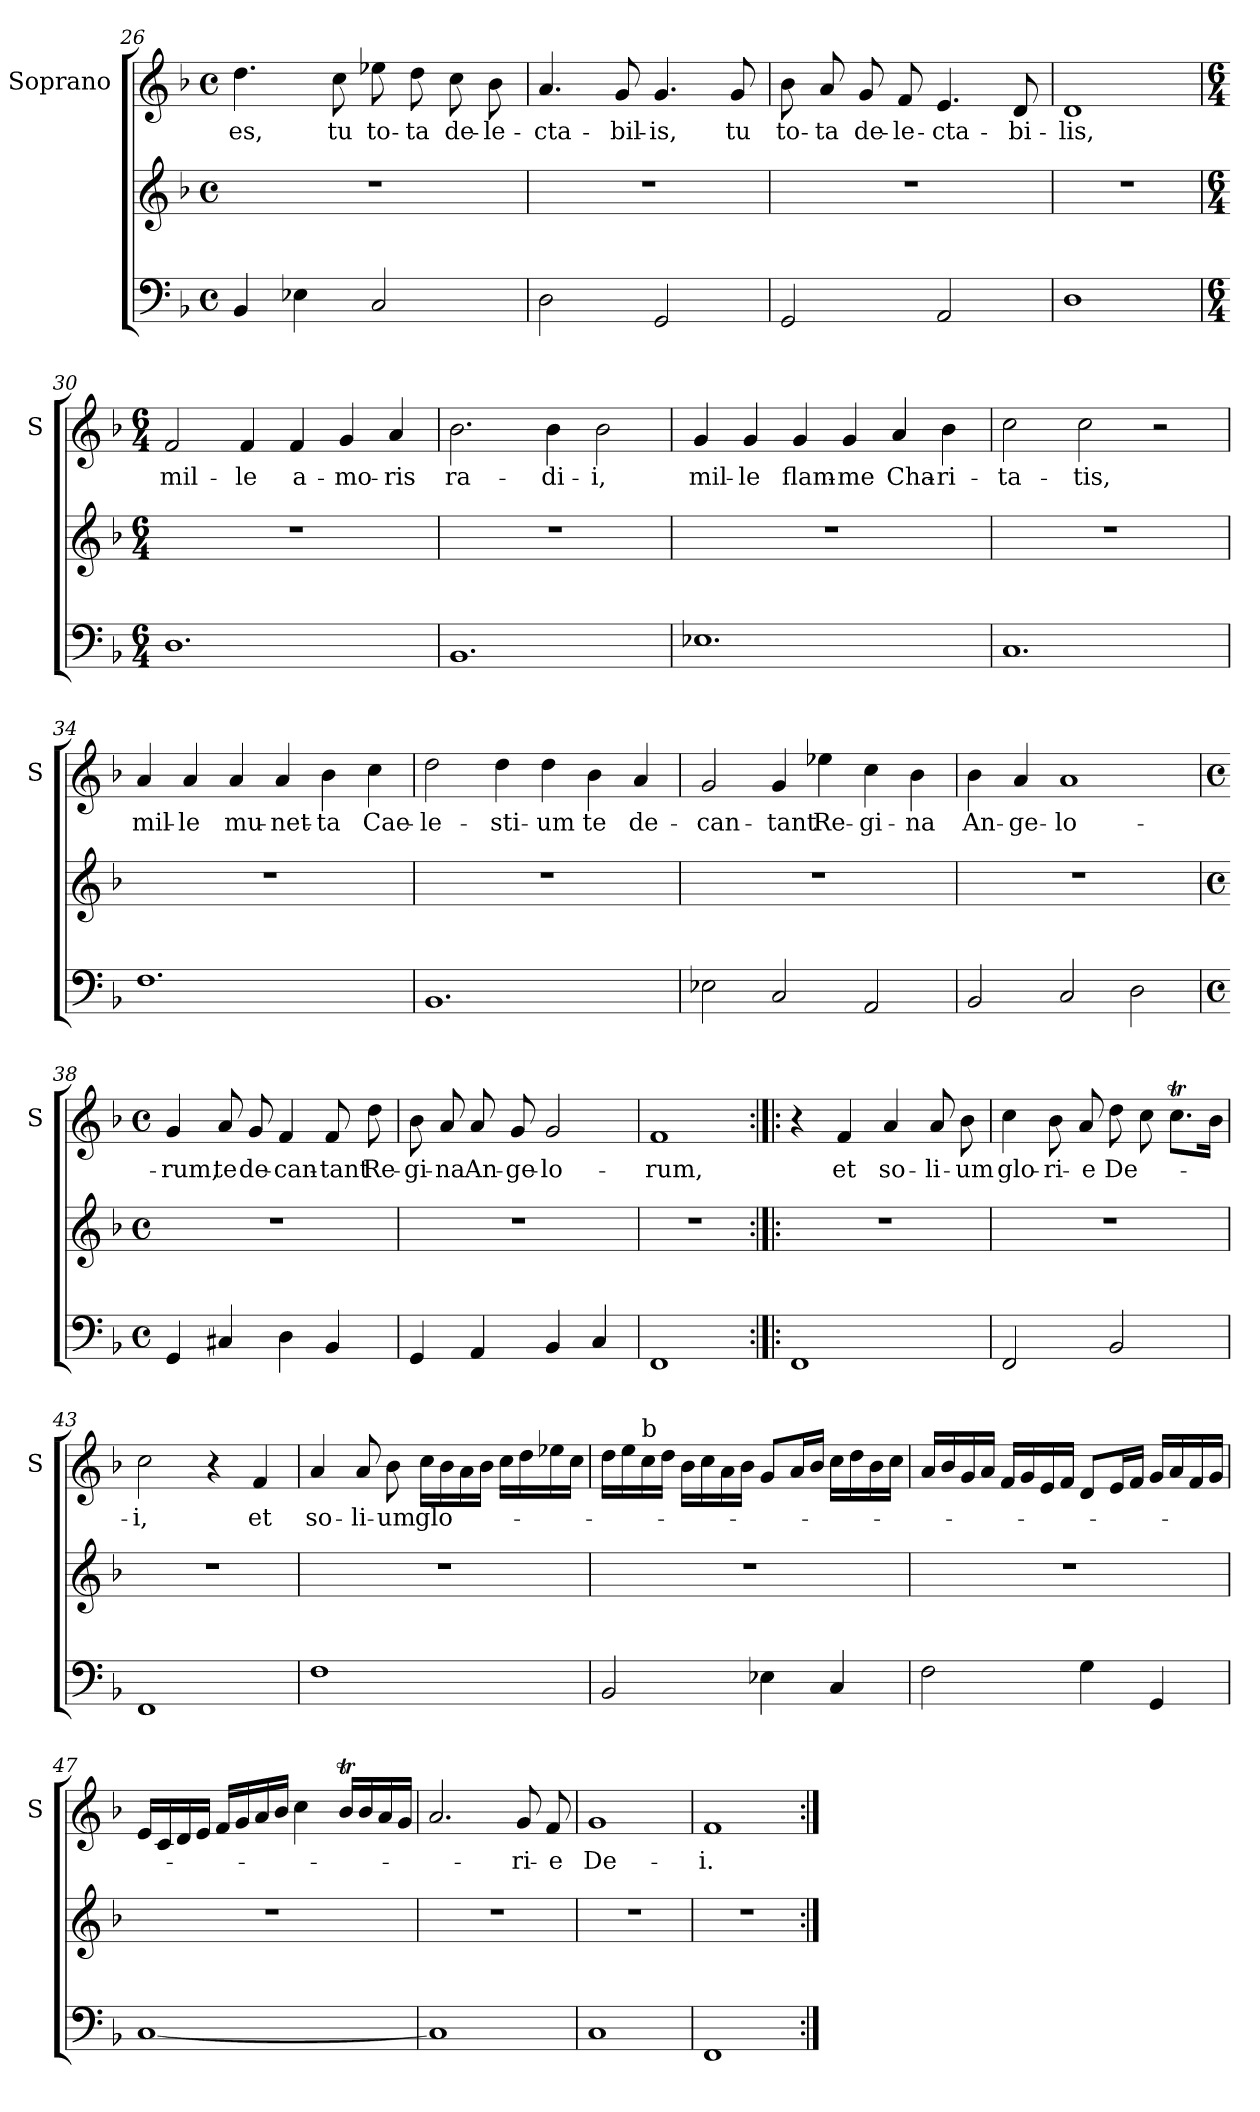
**kern	**kern	**kern	**text
*part2	*part2	*part1	*part1
*staff3	*staff2	*staff1	*staff1
*	*	*I"Soprano	*
*	*	*I'S	*
*clefF4	*clefG2	*clefG2	*
*k[b-]	*k[b-]	*k[b-]	*
*F:	*F:	*F:	*
*M4/4	*M4/4	*M4/4	*
*met(c)	*met(c)	*met(c)	*
=26	=26	=26	=26
!	!	!	!LO:LY:b
4BB-/	1r	4.dd\	es,
4E-X\	.	.	.
!	!	!	!LO:LY:b
.	.	8cc\	tu
!	!	!	!LO:LY:b
2C/	.	8ee-X\	to-
!	!	!	!LO:LY:b
.	.	8dd\	-ta
!	!	!	!LO:LY:b
.	.	8cc\	de-
!	!	!	!LO:LY:b
.	.	8b-\	-le-
=27	=27	=27	=27
!	!	!	!LO:LY:b
2D\	1r	4.a/	-cta-
!	!	!	!LO:LY:b
.	.	8g/	-bil-
!	!	!	!LO:LY:b
2GG/	.	4.g/	-is,
!	!	!	!LO:LY:b
.	.	8g/	tu
!!LO:LB:g=z
=28	=28	=28	=28
!	!	!	!LO:LY:b
2GG/	1r	8b-\	to-
!	!	!	!LO:LY:b
.	.	8a/	-ta
!	!	!	!LO:LY:b
.	.	8g/	de-
!	!	!	!LO:LY:b
.	.	8f/	-le-
!	!	!	!LO:LY:b
2AA/	.	4.e/	-cta-
!	!	!	!LO:LY:b
.	.	8d/	-bi-
=29	=29	=29	=29
!	!	!	!LO:LY:b
1D	1r	1d	-lis,
=30	=30	=30	=30
*M6/4	*M6/4	*M6/4	*
!	!	!	!LO:LY:b
1.D	1.r	2f/	mil-
!	!	!	!LO:LY:b
.	.	4f/	-le
!	!	!	!LO:LY:b
.	.	4f/	a-
!	!	!	!LO:LY:b
.	.	4g/	-mo-
!	!	!	!LO:LY:b
.	.	4a/	-ris
=31	=31	=31	=31
!	!	!	!LO:LY:b
1.BB-	1.r	2.b-\	ra-
!	!	!	!LO:LY:b
.	.	4b-\	-di-
!	!	!	!LO:LY:b
.	.	2b-\	-i,
!!LO:PB:g=z
=32	=32	=32	=32
!	!	!	!LO:LY:b
1.E-X	1.r	4g/	mil-
!	!	!	!LO:LY:b
.	.	4g/	-le
!	!	!	!LO:LY:b
.	.	4g/	flam-
!	!	!	!LO:LY:b
.	.	4g/	-me
!	!	!	!LO:LY:b
.	.	4a/	Cha-
!	!	!	!LO:LY:b
.	.	4b-\	-ri-
=33	=33	=33	=33
!	!	!	!LO:LY:b
1.C	1.r	2cc\	-ta-
!	!	!	!LO:LY:b
.	.	2cc\	-tis,
.	.	2r	.
=34	=34	=34	=34
!	!	!	!LO:LY:b
1.F	1.r	4a/	mil-
!	!	!	!LO:LY:b
.	.	4a/	-le
!	!	!	!LO:LY:b
.	.	4a/	mu-
!	!	!	!LO:LY:b
.	.	4a/	-net-
!	!	!	!LO:LY:b
.	.	4b-\	-ta
!	!	!	!LO:LY:b
.	.	4cc\	Cae-
=35	=35	=35	=35
!	!	!	!LO:LY:b
1.BB-	1.r	2dd\	-le-
!	!	!	!LO:LY:b
.	.	4dd\	-sti-
!	!	!	!LO:LY:b
.	.	4dd\	-um
!	!	!	!LO:LY:b
.	.	4b-\	te
!	!	!	!LO:LY:b
.	.	4a/	de-
=36	=36	=36	=36
!	!	!	!LO:LY:b
2E-X\	1.r	2g/	-can-
!	!	!	!LO:LY:b
2C/	.	4g/	-tant
!	!	!	!LO:LY:b
.	.	4ee-X\	Re-
!	!	!	!LO:LY:b
2AA/	.	4cc\	-gi-
!	!	!	!LO:LY:b
.	.	4b-\	-na
!!LO:LB:g=z
=37	=37	=37	=37
!	!	!	!LO:LY:b
2BB-/	1.r	4b-\	An-
!	!	!	!LO:LY:b
.	.	4a/	-ge-
!	!	!	!LO:LY:b
2C/	.	1a	-lo-
2D\	.	.	.
=38	=38	=38	=38
*M4/4	*M4/4	*M4/4	*
*met(c)	*met(c)	*met(c)	*
!	!	!	!LO:LY:b
4GG/	1r	4g/	-rum,
!	!	!	!LO:LY:b
4C#X/	.	8a/	te
!	!	!	!LO:LY:b
.	.	8g/	de-
!	!	!	!LO:LY:b
4D\	.	4f/	-can-
!	!	!	!LO:LY:b
4BB-/	.	8f/	-tant
!	!	!	!LO:LY:b
.	.	8dd\	Re-
=39	=39	=39	=39
!	!	!	!LO:LY:b
4GG/	1r	8b-\	-gi-
!	!	!	!LO:LY:b
.	.	8a/	-na
!	!	!	!LO:LY:b
4AA/	.	8a/	An-
!	!	!	!LO:LY:b
.	.	8g/	-ge-
!	!	!	!LO:LY:b
4BB-/	.	2g/	-lo-
4C/	.	.	.
=40	=40	=40	=40
!	!	!	!LO:LY:b
1FF	1r	1f	-rum,
=41:|!|:	=41:|!|:	=41:|!|:	=41:|!|:
1FF	1r	4r	.
!	!	!	!LO:LY:b
.	.	4f/	et
!	!	!	!LO:LY:b
.	.	4a/	so-
!	!	!	!LO:LY:b
.	.	8a/	-li-
!	!	!	!LO:LY:b
.	.	8b-\	-um
!!LO:LB:g=z
=42	=42	=42	=42
!	!	!	!LO:LY:b
2FF/	1r	4cc\	glo-
!	!	!	!LO:LY:b
.	.	8b-\	-ri-
!	!	!	!LO:LY:b
.	.	8a/	-e
!	!	!	!LO:LY:b
2BB-/	.	8dd\	De-
.	.	8cc\	.
.	.	8.ccT\L	.
.	.	16b-\Jk	.
=43	=43	=43	=43
!	!	!	!LO:LY:b
1FF	1r	2cc\	-i,
.	.	4r	.
!	!	!	!LO:LY:b
.	.	4f/	et
=44	=44	=44	=44
!	!	!	!LO:LY:b
1F	1r	4a/	so-
!	!	!	!LO:LY:b
.	.	8a/	-li-
!	!	!	!LO:LY:b
.	.	8b-\	-um
!	!	!	!LO:LY:b
.	.	16cc\LL	glo-
.	.	16b-\	.
.	.	16a\	.
.	.	16b-\JJ	.
.	.	16cc\LL	.
.	.	16dd\	.
.	.	16ee-X\	.
.	.	16cc\JJ	.
=45	=45	=45	=45
2BB-/	1r	16dd\LL	.
.	.	16ee\	.
!	!	!LO:TX:a:t=b	!
.	.	16cc\	.
.	.	16dd\JJ	.
.	.	16b-\LL	.
.	.	16cc\	.
.	.	16a\	.
.	.	16b-\JJ	.
4E-X\	.	8g/L	.
.	.	16a/L	.
.	.	16b-/JJ	.
4C/	.	16cc\LL	.
.	.	16dd\	.
.	.	16b-\	.
.	.	16cc\JJ	.
!!LO:LB:g=z
=46	=46	=46	=46
2F\	1r	16a/LL	.
.	.	16b-/	.
.	.	16g/	.
.	.	16a/JJ	.
.	.	16f/LL	.
.	.	16g/	.
.	.	16e/	.
.	.	16f/JJ	.
4G\	.	8d/L	.
.	.	16e/L	.
.	.	16f/JJ	.
4GG/	.	16g/LL	.
.	.	16a/	.
.	.	16f/	.
.	.	16g/JJ	.
=47	=47	=47	=47
[1C	1r	16e/LL	.
.	.	16c/	.
.	.	16d/	.
.	.	16e/JJ	.
.	.	16f/LL	.
.	.	16g/	.
.	.	16a/	.
.	.	16b-/JJ	.
.	.	4cc\	.
.	.	16b-T/LL	.
.	.	16b-/	.
.	.	16a/	.
.	.	16g/JJ	.
=48	=48	=48	=48
1C]	1r	2.a/	.
!	!	!	!LO:LY:b
.	.	8g/	-ri-
!	!	!	!LO:LY:b
.	.	8f/	-e
=49	=49	=49	=49
!	!	!	!LO:LY:b
1C	1r	1g	De-
=50	=50	=50	=50
!	!	!	!LO:LY:b
1FF	1r	1f	-i.
=:|!	=:|!	=:|!	=:|!
*-	*-	*-	*-
